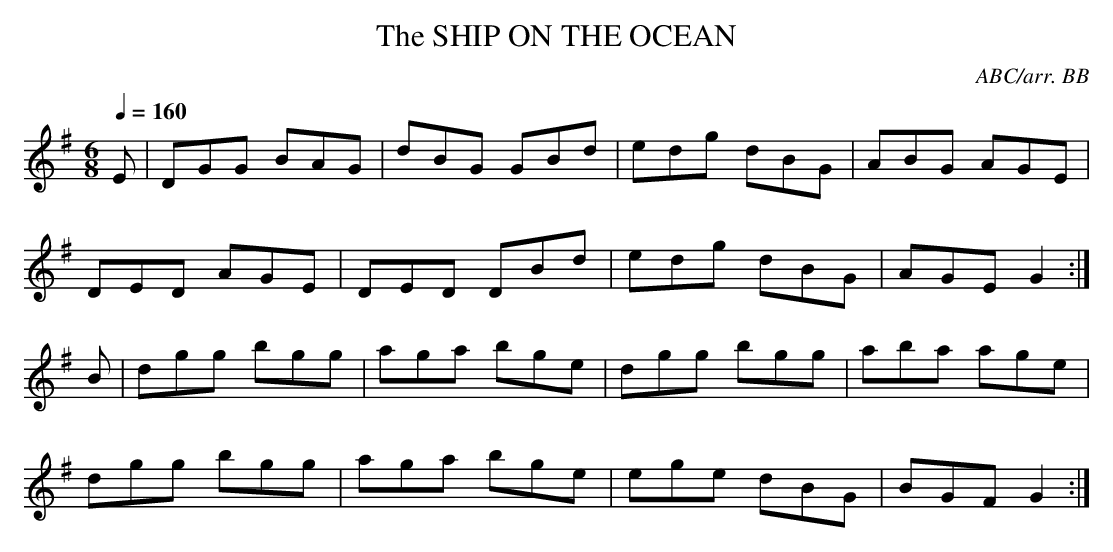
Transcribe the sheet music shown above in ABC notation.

X:1
T:SHIP ON THE OCEAN, The
C:ABC/arr. BB
Q:1/4=160
L:1/8
M:6/8
K:G
E|DGG BAG|dBG GBd|edg dBG|ABG AGE|
DED AGE|DED DBd|edg dBG|AGE G2:|
B|dgg bgg|aga bge|dgg bgg|aba age|
dgg bgg|aga bge|ege dBG|BGF G2:|
